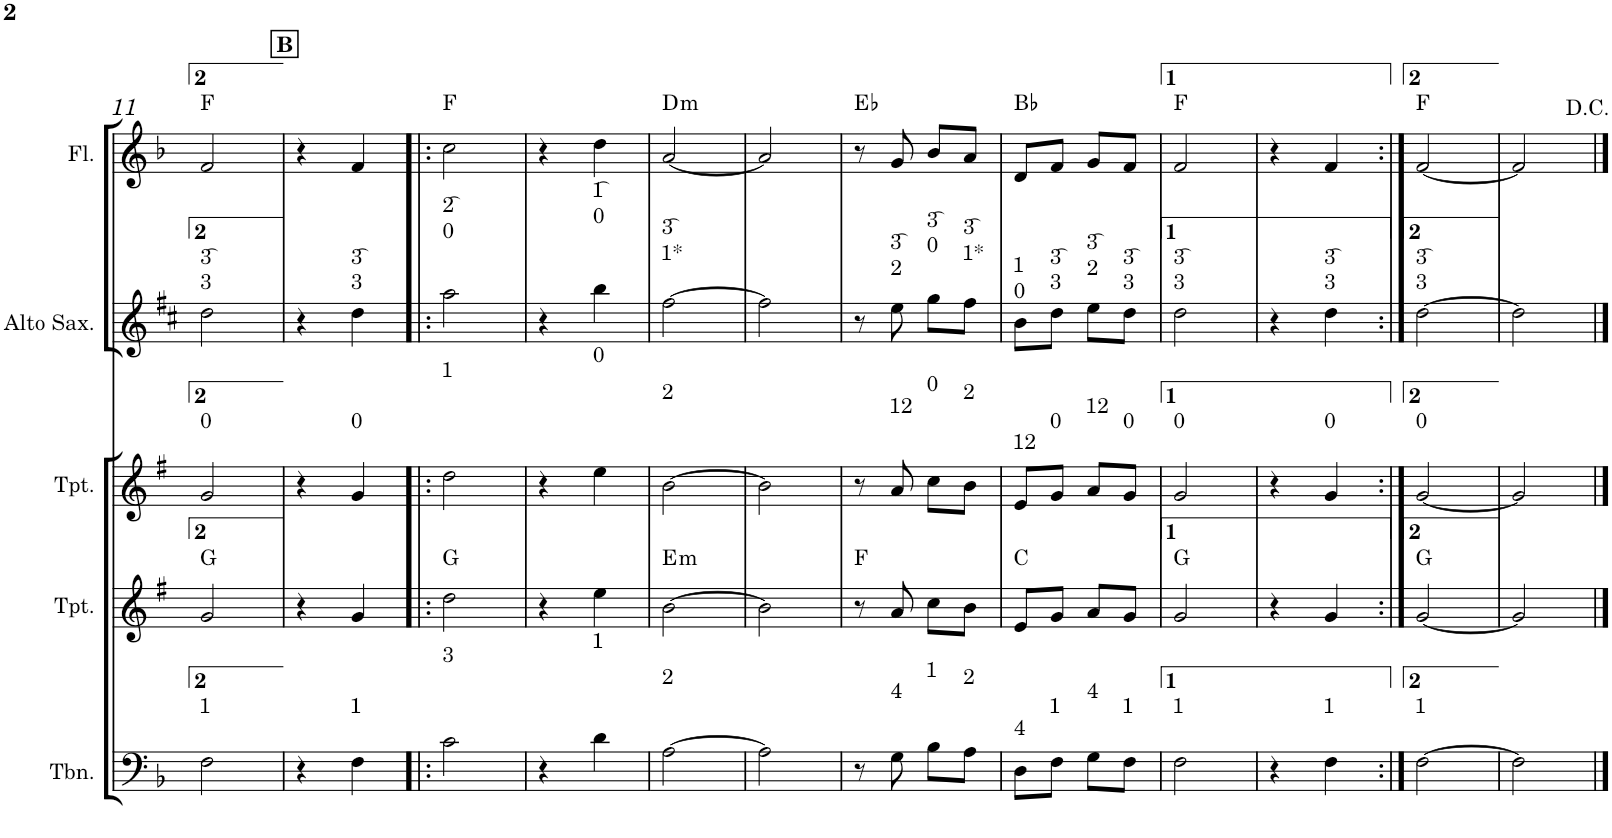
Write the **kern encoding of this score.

**kern	**kern	**harte	**kern	**kern	**kern	**harte
*part5	*part4	*part4	*part3	*part2	*part1	*part1
*staff5	*staff4	*	*staff3	*staff2	*staff1	*
*I"C clavF	*I"Bb	*	*I"Bb - Pirata	*I"Eb	*I"C clavG	*
!!LO:PB:g=z
*clefF4	*clefG2	*	*clefG2	*clefG2	*clefG2	*
*	*Trd1c2	*	*Trd1c2	*Trd5c9	*	*
*k[b-]	*k[f#]	*	*k[f#]	*k[f#c#]	*k[b-]	*
*F:	*G:	*	*G:	*D:	*F:	*
*M2/4	*M2/4	*	*M2/4	*M2/4	*M2/4	*
=11	=11	=11	=11	=11	=11	=11
!	!	!	!	!LO:TX:a:t=3͡	!	!
!	!	!	!	!LO:TX:a:t=3	!	!
!	!	!	!LO:TX:a:t=0	!	!	!
!LO:TX:a:t=1	!	!	!	!	!	!
2F\	2g/	G:maj	2g/	2dd\	2f/	F:maj
!!LO:REH:place=s1:a:B:cj:t=B
=12	=12	=12	=12	=12	=12	=12
4r	4r	.	4r	4r	4r	.
!	!	!	!	!LO:TX:a:t=3͡	!	!
!	!	!	!	!LO:TX:a:t=3	!	!
!	!	!	!LO:TX:a:t=0	!	!	!
!LO:TX:a:t=1	!	!	!	!	!	!
4F\	4g/	.	4g/	4dd\	4f/	.
=13!|:	=13!|:	=13!|:	=13!|:	=13!|:	=13!|:	=13!|:
!	!	!	!	!LO:TX:a:t=2͡	!	!
!	!	!	!	!LO:TX:a:t=0	!	!
!	!	!	!LO:TX:a:t=1	!	!	!
!LO:TX:a:t=3	!	!	!	!	!	!
2c\	2dd\	G:maj	2dd\	2aa\	2cc\	F:maj
=14	=14	=14	=14	=14	=14	=14
4r	4r	.	4r	4r	4r	.
!	!	!	!	!LO:TX:a:t=1͡	!	!
!	!	!	!	!LO:TX:a:t=0	!	!
!	!	!	!LO:TX:a:t=0	!	!	!
!LO:TX:a:t=1	!	!	!	!	!	!
4d\	4ee\	.	4ee\	4bb\	4dd\	.
=15	=15	=15	=15	=15	=15	=15
!	!	!	!	!LO:TX:a:t=3͡	!	!
!	!	!	!	!LO:TX:a:t=1*	!	!
!	!	!	!LO:TX:a:t=2	!	!	!
!LO:TX:a:t=2	!	!LO:H:kt=m	!	!	!	!LO:H:kt=m
[>2A\	[>2b\	E:min	[>2b\	[>2ff#\	[<2a/	D:min
=16	=16	=16	=16	=16	=16	=16
2A\]	2b\]	.	2b\]	2ff#\]	2a/]	.
=17	=17	=17	=17	=17	=17	=17
8r	8r	F:maj	8r	8r	8r	Eb:maj
!	!	!	!	!LO:TX:a:t=3͡	!	!
!	!	!	!	!LO:TX:a:t=2	!	!
!	!	!	!LO:TX:a:t=12	!	!	!
!LO:TX:a:t=4	!	!	!	!	!	!
8G\	8a/	.	8a/	8ee\	8g/	.
!	!	!	!	!LO:TX:a:t=3͡	!	!
!	!	!	!	!LO:TX:a:t=0	!	!
!	!	!	!LO:TX:a:t=0	!	!	!
!LO:TX:a:t=1	!	!	!	!	!	!
8B-\L	8cc\L	.	8cc\L	8gg\L	8b-/L	.
!	!	!	!	!LO:TX:a:t=3͡	!	!
!	!	!	!	!LO:TX:a:t=1*	!	!
!	!	!	!LO:TX:a:t=2	!	!	!
!LO:TX:a:t=2	!	!	!	!	!	!
8A\J	8b\J	.	8b\J	8ff#\J	8a/J	.
=18	=18	=18	=18	=18	=18	=18
!	!	!	!	!LO:TX:a:t=1	!	!
!	!	!	!	!LO:TX:a:t=0	!	!
!	!	!	!LO:TX:a:t=12	!	!	!
!LO:TX:a:t=4	!	!	!	!	!	!
8D\L	8e/L	C:maj	8e/L	8b\L	8d/L	Bb:maj
!	!	!	!	!LO:TX:a:t=3͡	!	!
!	!	!	!	!LO:TX:a:t=3	!	!
!	!	!	!LO:TX:a:t=0	!	!	!
!LO:TX:a:t=1	!	!	!	!	!	!
8F\J	8g/J	.	8g/J	8dd\J	8f/J	.
!	!	!	!	!LO:TX:a:t=3͡	!	!
!	!	!	!	!LO:TX:a:t=2	!	!
!	!	!	!LO:TX:a:t=12	!	!	!
!LO:TX:a:t=4	!	!	!	!	!	!
8G\L	8a/L	.	8a/L	8ee\L	8g/L	.
!	!	!	!	!LO:TX:a:t=3͡	!	!
!	!	!	!	!LO:TX:a:t=3	!	!
!	!	!	!LO:TX:a:t=0	!	!	!
!LO:TX:a:t=1	!	!	!	!	!	!
8F\J	8g/J	.	8g/J	8dd\J	8f/J	.
=19	=19	=19	=19	=19	=19	=19
!	!	!	!	!LO:TX:a:t=3͡	!	!
!	!	!	!	!LO:TX:a:t=3	!	!
!	!	!	!LO:TX:a:t=0	!	!	!
!LO:TX:a:t=1	!	!	!	!	!	!
2F\	2g/	G:maj	2g/	2dd\	2f/	F:maj
=20	=20	=20	=20	=20	=20	=20
4r	4r	.	4r	4r	4r	.
!	!	!	!	!LO:TX:a:t=3͡	!	!
!	!	!	!	!LO:TX:a:t=3	!	!
!	!	!	!LO:TX:a:t=0	!	!	!
!LO:TX:a:t=1	!	!	!	!	!	!
4F\	4g/	.	4g/	4dd\	4f/	.
=21:|!	=21:|!	=21:|!	=21:|!	=21:|!	=21:|!	=21:|!
!	!	!	!	!LO:TX:a:t=3͡	!	!
!	!	!	!	!LO:TX:a:t=3	!	!
!	!	!	!LO:TX:a:t=0	!	!	!
!LO:TX:a:t=1	!	!	!	!	!	!
[>2F\	[<2g/	G:maj	[<2g/	[>2dd\	[<2f/	F:maj
=22	=22	=22	=22	=22	=22	=22
2F\]	2g/]	.	2g/]	2dd\]	2f/]	.
==	==	==	==	==	==	==
*-	*-	*-	*-	*-	*-	*-
